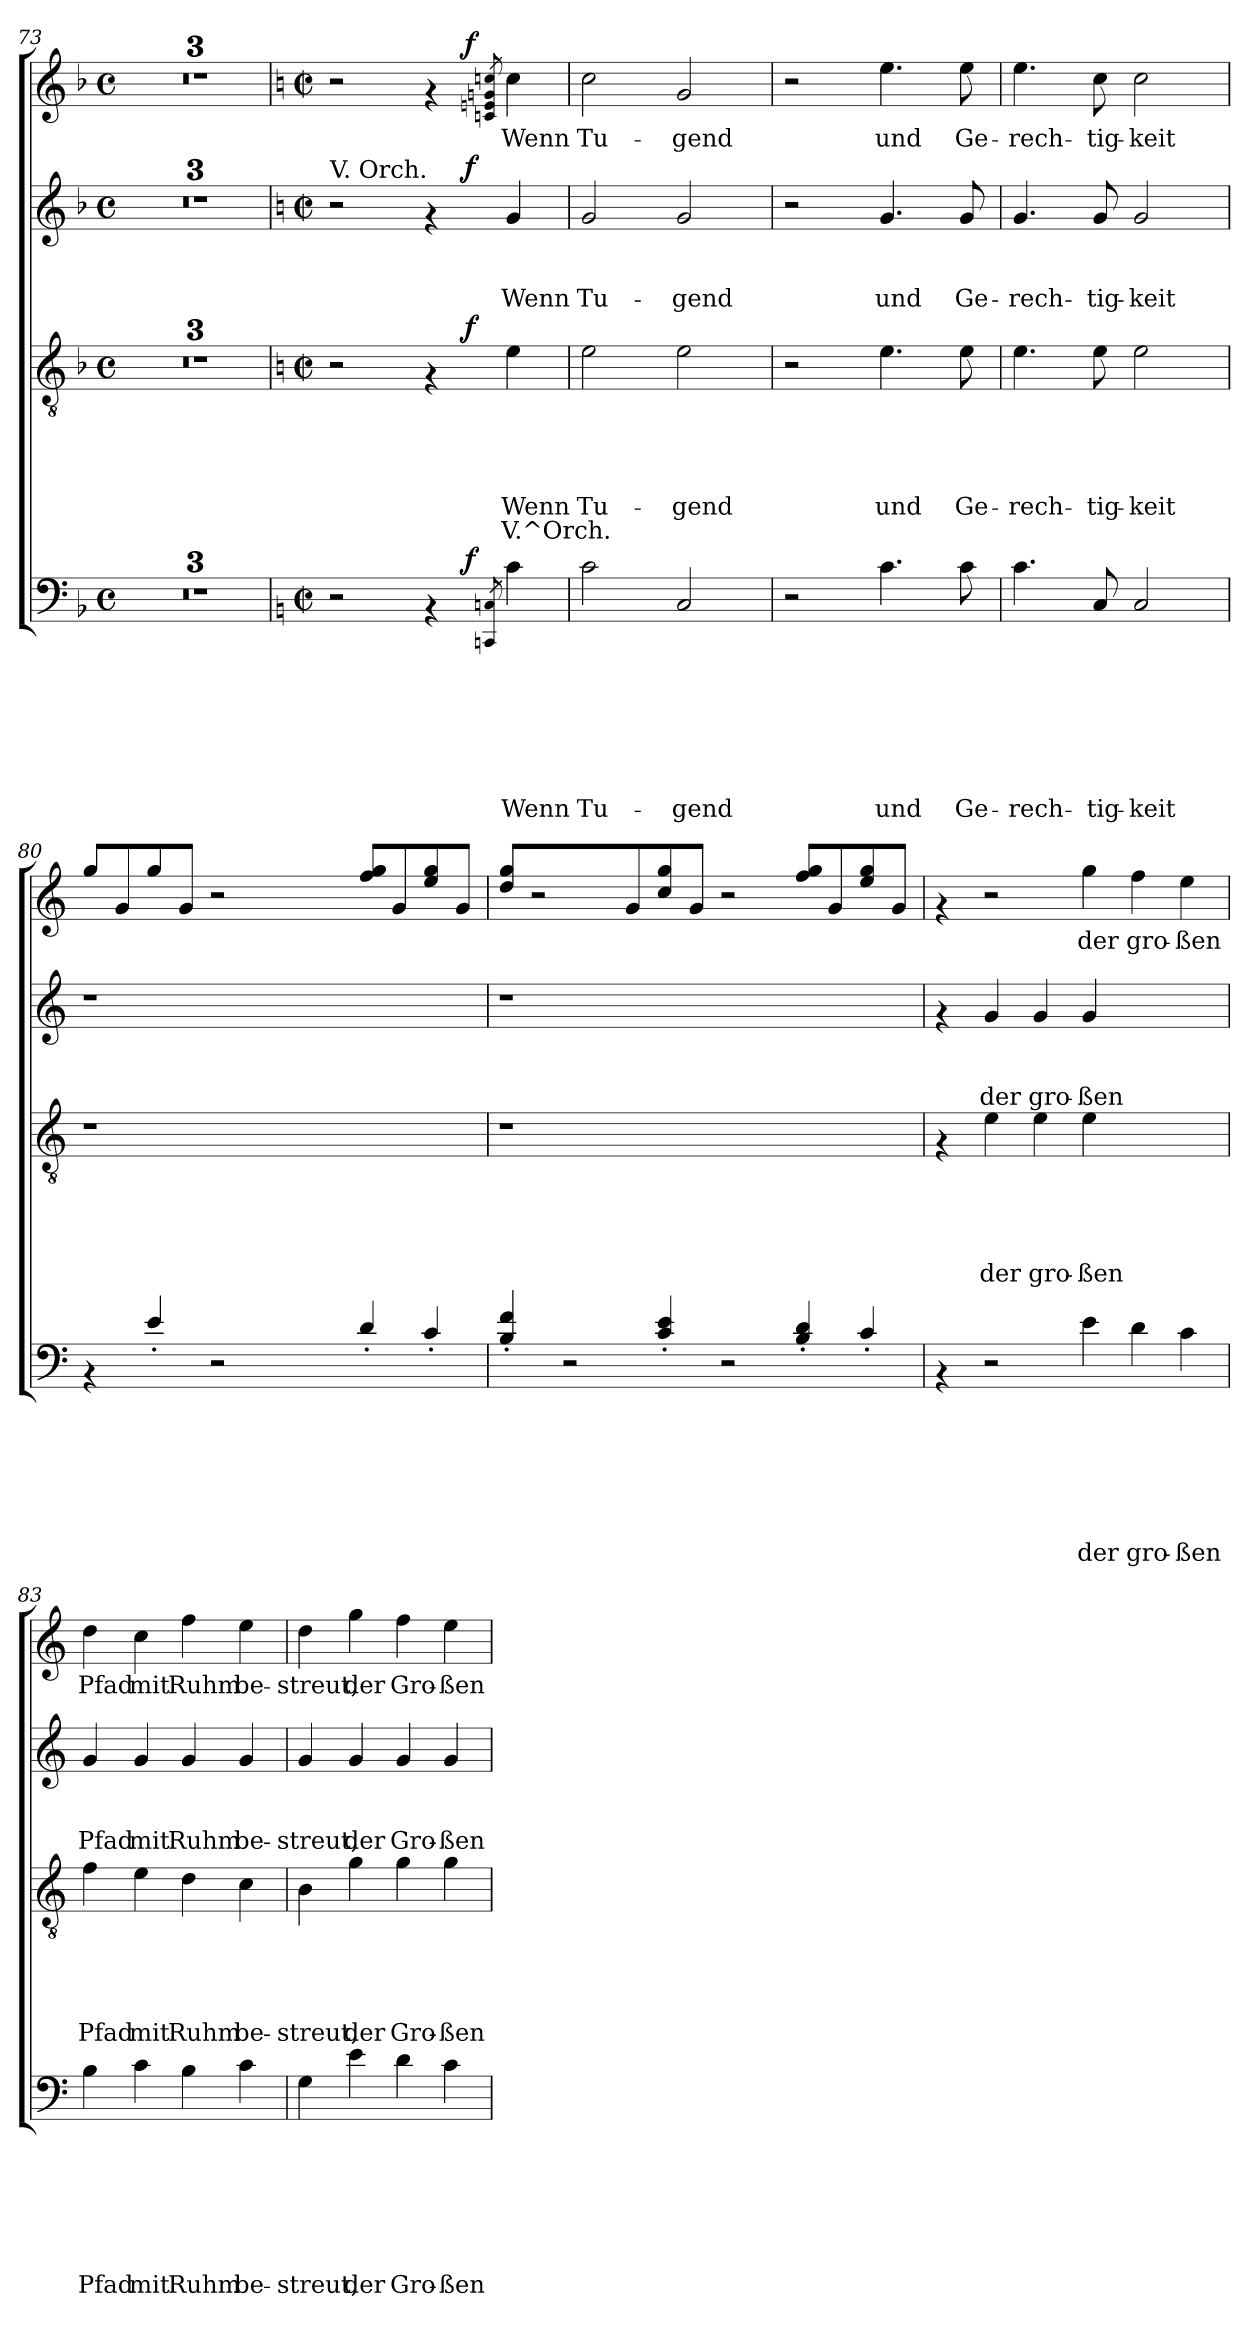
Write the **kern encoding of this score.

**kern	**text	**text	**text	**text	**text	**text	**text	**dynam	**kern	**text	**text	**text	**text	**text	**text	**dynam	**kern	**text	**text	**text	**dynam	**kern	**text	**dynam
*part4	*part4	*part4	*part4	*part4	*part4	*part4	*part4	*part4	*part3	*part3	*part3	*part3	*part3	*part3	*part3	*part3	*part2	*part2	*part2	*part2	*part2	*part1	*part1	*part1
*staff4	*staff4	*staff4	*staff4	*staff4	*staff4	*staff4	*staff4	*staff4	*staff3	*staff3	*staff3	*staff3	*staff3	*staff3	*staff3	*staff3	*staff2	*staff2	*staff2	*staff2	*staff2	*staff1	*staff1	*staff1
*clefF4	*	*	*	*	*	*	*	*	*clefGv2	*	*	*	*	*	*	*	*clefG2	*	*	*	*	*clefG2	*	*
*k[b-]	*	*	*	*	*	*	*	*	*k[b-]	*	*	*	*	*	*	*	*k[b-]	*	*	*	*	*k[b-]	*	*
*F:	*	*	*	*	*	*	*	*	*F:	*	*	*	*	*	*	*	*F:	*	*	*	*	*F:	*	*
*M4/4	*	*	*	*	*	*	*	*	*M4/4	*	*	*	*	*	*	*	*M4/4	*	*	*	*	*M4/4	*	*
*met(c)	*	*	*	*	*	*	*	*	*met(c)	*	*	*	*	*	*	*	*met(c)	*	*	*	*	*met(c)	*	*
=73	=73	=73	=73	=73	=73	=73	=73	=73	=73	=73	=73	=73	=73	=73	=73	=73	=73	=73	=73	=73	=73	=73	=73	=73
1r	.	.	.	.	.	.	.	.	1r	.	.	.	.	.	.	.	1r	.	.	.	.	1r	.	.
=74	=74	=74	=74	=74	=74	=74	=74	=74	=74	=74	=74	=74	=74	=74	=74	=74	=74	=74	=74	=74	=74	=74	=74	=74
1r	.	.	.	.	.	.	.	.	1r	.	.	.	.	.	.	.	1r	.	.	.	.	1r	.	.
=75	=75	=75	=75	=75	=75	=75	=75	=75	=75	=75	=75	=75	=75	=75	=75	=75	=75	=75	=75	=75	=75	=75	=75	=75
1r	.	.	.	.	.	.	.	.	1r	.	.	.	.	.	.	.	1r	.	.	.	.	1r	.	.
=76	=76	=76	=76	=76	=76	=76	=76	=76	=76	=76	=76	=76	=76	=76	=76	=76	=76	=76	=76	=76	=76	=76	=76	=76
*k[]	*	*	*	*	*	*	*	*	*k[]	*	*	*	*	*	*	*	*k[]	*	*	*	*	*k[]	*	*
*C:	*	*	*	*	*	*	*	*	*C:	*	*	*	*	*	*	*	*C:	*	*	*	*	*C:	*	*
*M2/2	*	*	*	*	*	*	*	*	*M2/2	*	*	*	*	*	*	*	*M2/2	*	*	*	*	*M2/2	*	*
*met(c|)	*	*	*	*	*	*	*	*	*met(c|)	*	*	*	*	*	*	*	*met(c|)	*	*	*	*	*met(c|)	*	*
*^	*	*	*	*	*	*	*	*	*^	*	*	*	*	*	*	*	*^	*	*	*	*	*^	*	*
!	!	!	!	!	!	!	!	!	!	!	!	!	!	!	!	!	!	!	!LO:TX:a:t=V. Orch.	!	!	!	!	!	!	!	!	!
2r	2ryy	.	.	.	.	.	.	.	.	2r	2ryy	.	.	.	.	.	.	.	2r	2ryy	.	.	.	.	2r	2ryy	.	.
4rAA	8ryy	.	.	.	.	.	.	.	.	4rF	8ryy	.	.	.	.	.	.	.	4rf	8ryy	.	.	.	.	4rf	8ryy	.	.
!	!	!	!	!	!	!	!	!	!LO:DY:a	!	!	!	!	!	!	!	!	!LO:DY:a	!	!	!	!	!	!LO:DY:a	!	!	!	!LO:DY:a
.	4.ryy	.	.	.	.	.	.	.	f	.	4.ryy	.	.	.	.	.	.	f	.	4.ryy	.	.	.	f	.	4.ryy	.	f
8qCCn/ 8qCn/	.	.	.	.	.	.	.	.	.	.	.	.	.	.	.	.	.	.	.	.	.	.	.	.	8qcn/ 8qen/ 8qgn/ 8qccn/	.	.	.
!	!	!	!	!	!	!	!	!LO:LY:b	!	!	!	!	!	!	!	!LO:LY:b	!LO:LY:b	!	!	!	!	!	!LO:LY:b	!	!	!	!LO:LY:b	!
4c\	.	.	.	.	.	.	.	Wenn	.	4e\	.	.	.	.	.	Wenn	V.^Orch.	.	4g/	.	.	.	Wenn	.	4cc\	.	Wenn	.
=77	=77	=77	=77	=77	=77	=77	=77	=77	=77	=77	=77	=77	=77	=77	=77	=77	=77	=77	=77	=77	=77	=77	=77	=77	=77	=77	=77	=77
!	!	!	!	!	!	!	!	!LO:LY:b	!	!	!	!	!	!	!	!LO:LY:b	!	!	!	!	!	!	!LO:LY:b	!	!	!	!LO:LY:b	!
*v	*v	*	*	*	*	*	*	*	*	*	*	*	*	*	*	*	*	*	*v	*v	*	*	*	*	*v	*v	*	*
*	*	*	*	*	*	*	*	*	*v	*v	*	*	*	*	*	*	*	*	*	*	*	*	*	*	*
2c\	.	.	.	.	.	.	Tu-	.	2e\	.	.	.	.	Tu-	.	.	2g/	.	.	Tu-	.	2cc\	Tu-	.
!	!	!	!	!	!	!	!LO:LY:b	!	!	!	!	!	!	!LO:LY:b	!	!	!	!	!	!LO:LY:b	!	!	!LO:LY:b	!
2C/	.	.	.	.	.	.	-gend	.	2e\	.	.	.	.	-gend	.	.	2g/	.	.	-gend	.	2g/	-gend	.
=78	=78	=78	=78	=78	=78	=78	=78	=78	=78	=78	=78	=78	=78	=78	=78	=78	=78	=78	=78	=78	=78	=78	=78	=78
2r	.	.	.	.	.	.	.	.	2r	.	.	.	.	.	.	.	2r	.	.	.	.	2r	.	.
!	!	!	!	!	!	!	!LO:LY:b	!	!	!	!	!	!	!LO:LY:b	!	!	!	!	!	!LO:LY:b	!	!	!LO:LY:b	!
4.c\	.	.	.	.	.	.	und	.	4.e\	.	.	.	.	und	.	.	4.g/	.	.	und	.	4.ee\	und	.
!	!	!	!	!	!	!	!LO:LY:b	!	!	!	!	!	!	!LO:LY:b	!	!	!	!	!	!LO:LY:b	!	!	!LO:LY:b	!
8c\	.	.	.	.	.	.	Ge-	.	8e\	.	.	.	.	Ge-	.	.	8g/	.	.	Ge-	.	8ee\	Ge-	.
=79	=79	=79	=79	=79	=79	=79	=79	=79	=79	=79	=79	=79	=79	=79	=79	=79	=79	=79	=79	=79	=79	=79	=79	=79
!	!	!	!	!	!	!	!LO:LY:b	!	!	!	!	!	!	!LO:LY:b	!	!	!	!	!	!LO:LY:b	!	!	!LO:LY:b	!
4.c\	.	.	.	.	.	.	-rech-	.	4.e\	.	.	.	.	-rech-	.	.	4.g/	.	.	-rech-	.	4.ee\	-rech-	.
!	!	!	!	!	!	!	!LO:LY:b	!	!	!	!	!	!	!LO:LY:b	!	!	!	!	!	!LO:LY:b	!	!	!LO:LY:b	!
8C/	.	.	.	.	.	.	-tig-	.	8e\	.	.	.	.	-tig-	.	.	8g/	.	.	-tig-	.	8cc\	-tig-	.
!	!	!	!	!	!	!	!LO:LY:b	!	!	!	!	!	!	!LO:LY:b	!	!	!	!	!	!LO:LY:b	!	!	!LO:LY:b	!
2C/	.	.	.	.	.	.	-keit	.	2e\	.	.	.	.	-keit	.	.	2g/	.	.	-keit	.	2cc\	-keit	.
=80	=80	=80	=80	=80	=80	=80	=80	=80	=80	=80	=80	=80	=80	=80	=80	=80	=80	=80	=80	=80	=80	=80	=80	=80
4rBB	.	.	.	.	.	.	.	.	1r	.	.	.	.	.	.	.	1r	.	.	.	.	8gg/L	.	.
.	.	.	.	.	.	.	.	.	.	.	.	.	.	.	.	.	.	.	.	.	.	8g/	.	.
4e'>/	.	.	.	.	.	.	.	.	.	.	.	.	.	.	.	.	.	.	.	.	.	8gg/	.	.
.	.	.	.	.	.	.	.	.	.	.	.	.	.	.	.	.	.	.	.	.	.	8g/J	.	.
2r	.	.	.	.	.	.	.	.	.	.	.	.	.	.	.	.	.	.	.	.	.	2r	.	.
2ryy	.	.	.	.	.	.	.	.	1ryy	.	.	.	.	.	.	.	1ryy	.	.	.	.	2ryy	.	.
4d'>/	.	.	.	.	.	.	.	.	.	.	.	.	.	.	.	.	.	.	.	.	.	8ff/ 8gg/L	.	.
.	.	.	.	.	.	.	.	.	.	.	.	.	.	.	.	.	.	.	.	.	.	8g/	.	.
4c'>/	.	.	.	.	.	.	.	.	.	.	.	.	.	.	.	.	.	.	.	.	.	8ee/ 8gg/	.	.
.	.	.	.	.	.	.	.	.	.	.	.	.	.	.	.	.	.	.	.	.	.	8g/J	.	.
!!LO:LB:g=z
=81	=81	=81	=81	=81	=81	=81	=81	=81	=81	=81	=81	=81	=81	=81	=81	=81	=81	=81	=81	=81	=81	=81	=81	=81
4B/'> 4f/'>	.	.	.	.	.	.	.	.	1r	.	.	.	.	.	.	.	1r	.	.	.	.	8dd/ 8gg/L	.	.
.	.	.	.	.	.	.	.	.	.	.	.	.	.	.	.	.	.	.	.	.	.	2r	.	.
2r	.	.	.	.	.	.	.	.	.	.	.	.	.	.	.	.	.	.	.	.	.	.	.	.
.	.	.	.	.	.	.	.	.	.	.	.	.	.	.	.	.	.	.	.	.	.	8g/	.	.
4c/'> 4e/'>	.	.	.	.	.	.	.	.	.	.	.	.	.	.	.	.	.	.	.	.	.	8cc/ 8gg/	.	.
.	.	.	.	.	.	.	.	.	.	.	.	.	.	.	.	.	.	.	.	.	.	8g/J	.	.
2r	.	.	.	.	.	.	.	.	1ryy	.	.	.	.	.	.	.	1ryy	.	.	.	.	2r	.	.
4B/'> 4d/'>	.	.	.	.	.	.	.	.	.	.	.	.	.	.	.	.	.	.	.	.	.	8ff/ 8gg/L	.	.
.	.	.	.	.	.	.	.	.	.	.	.	.	.	.	.	.	.	.	.	.	.	8g/	.	.
4c'>/	.	.	.	.	.	.	.	.	.	.	.	.	.	.	.	.	.	.	.	.	.	8ee/ 8gg/	.	.
.	.	.	.	.	.	.	.	.	.	.	.	.	.	.	.	.	.	.	.	.	.	8g/J	.	.
=82	=82	=82	=82	=82	=82	=82	=82	=82	=82	=82	=82	=82	=82	=82	=82	=82	=82	=82	=82	=82	=82	=82	=82	=82
4rAA	.	.	.	.	.	.	.	.	4rF	.	.	.	.	.	.	.	4rf	.	.	.	.	4rf	.	.
!	!	!	!	!	!	!	!	!	!	!	!	!	!	!LO:LY:b	!	!	!	!	!	!LO:LY:b	!	!	!	!
2r	.	.	.	.	.	.	.	.	4e\	.	.	.	.	der	.	.	4g/	.	.	der	.	2r	.	.
!	!	!	!	!	!	!	!	!	!	!	!	!	!	!LO:LY:b	!	!	!	!	!	!LO:LY:b	!	!	!	!
.	.	.	.	.	.	.	.	.	4e\	.	.	.	.	gro-	.	.	4g/	.	.	gro-	.	.	.	.
!	!	!	!	!	!	!	!LO:LY:b	!	!	!	!	!	!	!LO:LY:b	!	!	!	!	!	!LO:LY:b	!	!	!LO:LY:b	!
4e\	.	.	.	.	.	.	der	.	4e\	.	.	.	.	-ßen	.	.	4g/	.	.	-ßen	.	4gg\	der	.
!	!	!	!	!	!	!	!LO:LY:b	!	!	!	!	!	!	!	!	!	!	!	!	!	!	!	!LO:LY:b	!
4d\	.	.	.	.	.	.	gro-	.	2ryy	.	.	.	.	.	.	.	2ryy	.	.	.	.	4ff\	gro-	.
!	!	!	!	!	!	!	!LO:LY:b	!	!	!	!	!	!	!	!	!	!	!	!	!	!	!	!LO:LY:b	!
4c\	.	.	.	.	.	.	-ßen	.	.	.	.	.	.	.	.	.	.	.	.	.	.	4ee\	-ßen	.
=83	=83	=83	=83	=83	=83	=83	=83	=83	=83	=83	=83	=83	=83	=83	=83	=83	=83	=83	=83	=83	=83	=83	=83	=83
!	!	!	!	!	!	!	!LO:LY:b	!	!	!	!	!	!	!LO:LY:b	!	!	!	!	!	!LO:LY:b	!	!	!LO:LY:b	!
4B\	.	.	.	.	.	.	Pfad	.	4f\	.	.	.	.	Pfad	.	.	4g/	.	.	Pfad	.	4dd\	Pfad	.
!	!	!	!	!	!	!	!LO:LY:b	!	!	!	!	!	!	!LO:LY:b	!	!	!	!	!	!LO:LY:b	!	!	!LO:LY:b	!
4c\	.	.	.	.	.	.	mit	.	4e\	.	.	.	.	mit	.	.	4g/	.	.	mit	.	4cc\	mit	.
!	!	!	!	!	!	!	!LO:LY:b	!	!	!	!	!	!	!LO:LY:b	!	!	!	!	!	!LO:LY:b	!	!	!LO:LY:b	!
4B\	.	.	.	.	.	.	Ruhm	.	4d\	.	.	.	.	Ruhm	.	.	4g/	.	.	Ruhm	.	4ff\	Ruhm	.
!	!	!	!	!	!	!	!LO:LY:b	!	!	!	!	!	!	!LO:LY:b	!	!	!	!	!	!LO:LY:b	!	!	!LO:LY:b	!
4c\	.	.	.	.	.	.	be-	.	4c\	.	.	.	.	be-	.	.	4g/	.	.	be-	.	4ee\	be-	.
=84	=84	=84	=84	=84	=84	=84	=84	=84	=84	=84	=84	=84	=84	=84	=84	=84	=84	=84	=84	=84	=84	=84	=84	=84
!	!	!	!	!	!	!	!LO:LY:b	!	!	!	!	!	!	!LO:LY:b	!	!	!	!	!	!LO:LY:b	!	!	!LO:LY:b	!
4G\	.	.	.	.	.	.	-streut,	.	4B\	.	.	.	.	-streut,	.	.	4g/	.	.	-streut,	.	4dd\	-streut,	.
!	!	!	!	!	!	!	!LO:LY:b	!	!	!	!	!	!	!LO:LY:b	!	!	!	!	!	!LO:LY:b	!	!	!LO:LY:b	!
4e\	.	.	.	.	.	.	der	.	4g\	.	.	.	.	der	.	.	4g/	.	.	der	.	4gg\	der	.
!	!	!	!	!	!	!	!LO:LY:b	!	!	!	!	!	!	!LO:LY:b	!	!	!	!	!	!LO:LY:b	!	!	!LO:LY:b	!
4d\	.	.	.	.	.	.	Gro-	.	4g\	.	.	.	.	Gro-	.	.	4g/	.	.	Gro-	.	4ff\	Gro-	.
!	!	!	!	!	!	!	!LO:LY:b	!	!	!	!	!	!	!LO:LY:b	!	!	!	!	!	!LO:LY:b	!	!	!LO:LY:b	!
4c\	.	.	.	.	.	.	-ßen	.	4g\	.	.	.	.	-ßen	.	.	4g/	.	.	-ßen	.	4ee\	-ßen	.
=	=	=	=	=	=	=	=	=	=	=	=	=	=	=	=	=	=	=	=	=	=	=	=	=
*-	*-	*-	*-	*-	*-	*-	*-	*-	*-	*-	*-	*-	*-	*-	*-	*-	*-	*-	*-	*-	*-	*-	*-	*-
